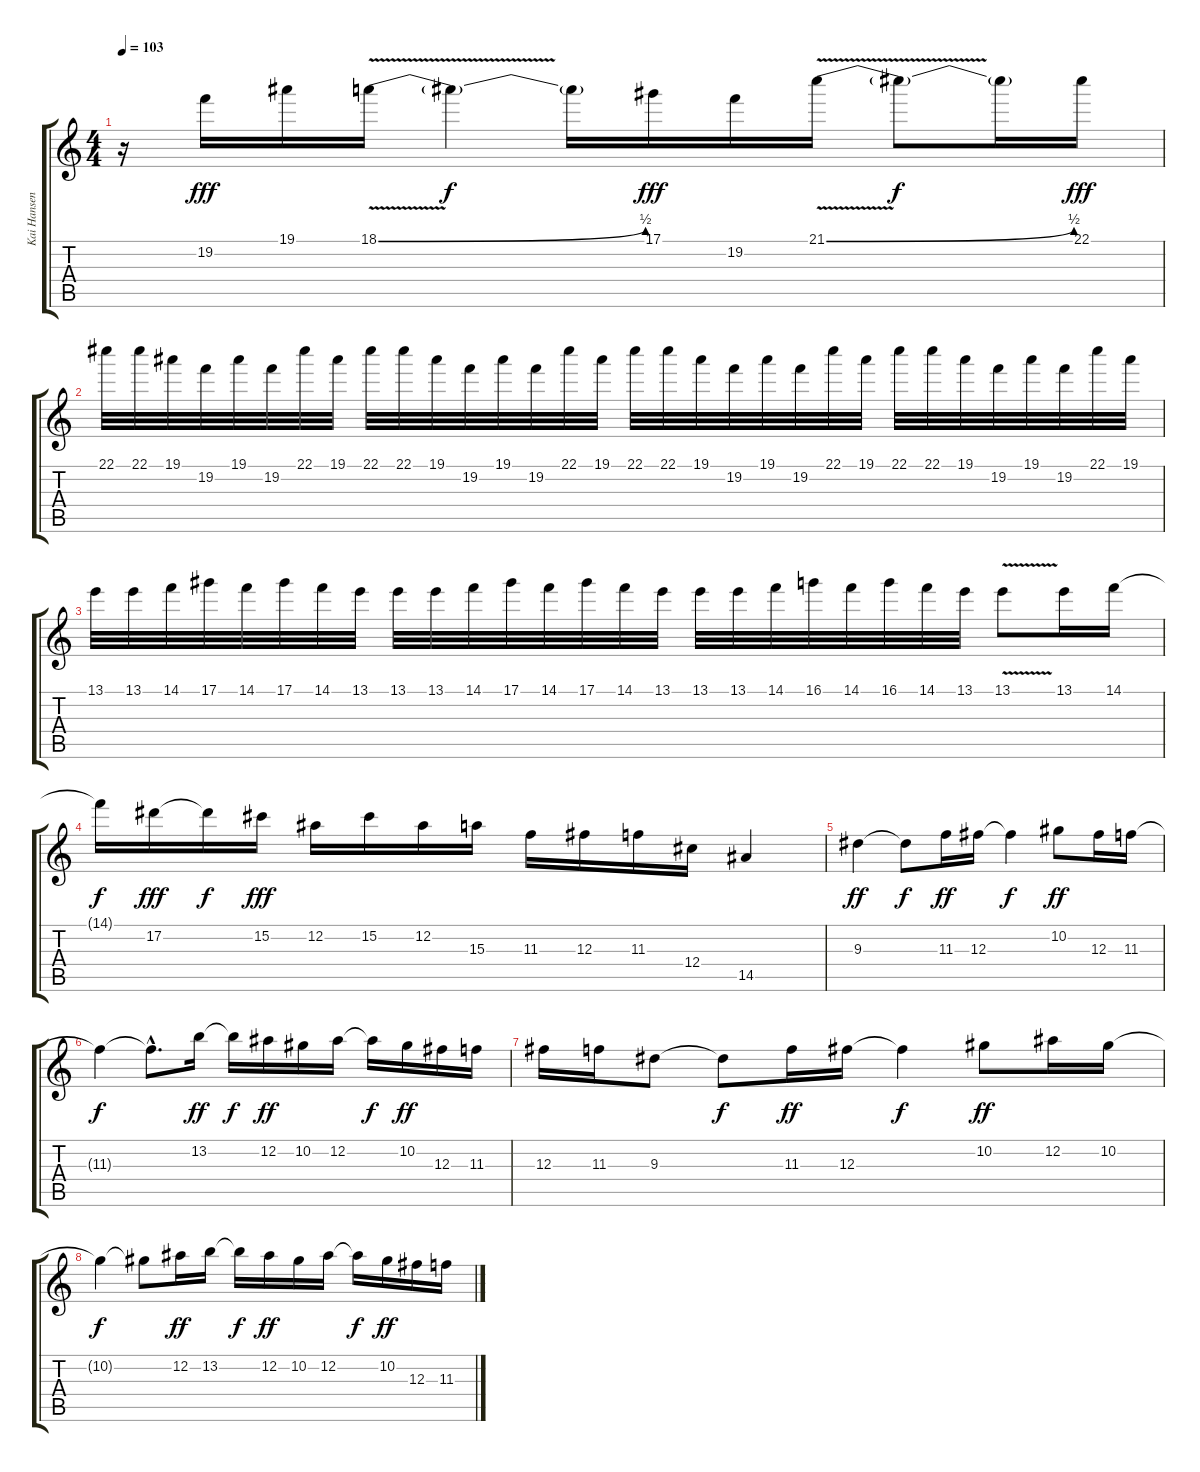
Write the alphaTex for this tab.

\track ("Kai Hansen - Guitar" "Kai Hansen") {instrument overdrivenguitar}
\staff {score tabs}
\tuning (Eb4 Bb3 Gb3 Db3 Ab2 Eb2) {hide}
\ts (4 4)
\tempo 103
\clef g2
\ks c
r.16{dy fff} 19.2.16 19.1.16 18.1{be (bend 0 0 60 2) v}.16 18.1{t}.4{dy f} 18.1{t}.16 17.1.16{dy fff} 19.2.16 21.1{be (bend 0 0 60 2) v}.16 21.1{t}.8{dy f} 21.1{t}.16 22.1.16{dy fff} |
22.1.32 22.1.32 19.1.32 19.2.32 19.1.32 19.2.32 22.1.32 19.1.32 22.1.32 22.1.32 19.1.32 19.2.32 19.1.32 19.2.32 22.1.32 19.1.32 22.1.32 22.1.32 19.1.32 19.2.32 19.1.32 19.2.32 22.1.32 19.1.32 22.1.32 22.1.32 19.1.32 19.2.32 19.1.32 19.2.32 22.1.32 19.1.32 |
13.1.32 13.1.32 14.1.32 17.1.32 14.1.32 17.1.32 14.1.32 13.1.32 13.1.32 13.1.32 14.1.32 17.1.32 14.1.32 17.1.32 14.1.32 13.1.32 13.1.32 13.1.32 14.1.32 16.1.32 14.1.32 16.1.32 14.1.32 13.1.32 13.1{v}.8 13.1.16 14.1.16 |
14.1{t}.16{dy f} 17.2.16{dy fff} 17.2{t}.16{dy f} 15.2.16{dy fff} 12.2.16 15.2.16 12.2.16 15.3.16 11.3.16 12.3.16 11.3.16 12.4.16 14.5.4 |
9.3.4{dy ff} 9.3{t}.8{dy f} 11.3.16{dy ff} 12.3.16 12.3{t}.4{dy f} 10.2.8{dy ff} 12.3.16 11.3.16 |
11.3{t}.4{dy f} 11.3{hac t}.8{d} 13.2.16{dy ff} 13.2{t}.16{dy f} 12.2.16{dy ff} 10.2.16 12.2.16 12.2{t}.16{dy f} 10.2.16{dy ff} 12.3.16 11.3.16 |
12.3.16 11.3.16 9.3.8 9.3{t}.8{dy f} 11.3.16{dy ff} 12.3.16 12.3{t}.4{dy f} 10.2.8{dy ff} 12.2.16 10.2.16 |
10.2{t}.4{dy f} 10.2{t}.8 12.2.16{dy ff} 13.2.16 13.2{t}.16{dy f} 12.2.16{dy ff} 10.2.16 12.2.16 12.2{t}.16{dy f} 10.2.16{dy ff} 12.3.16 11.3.16
